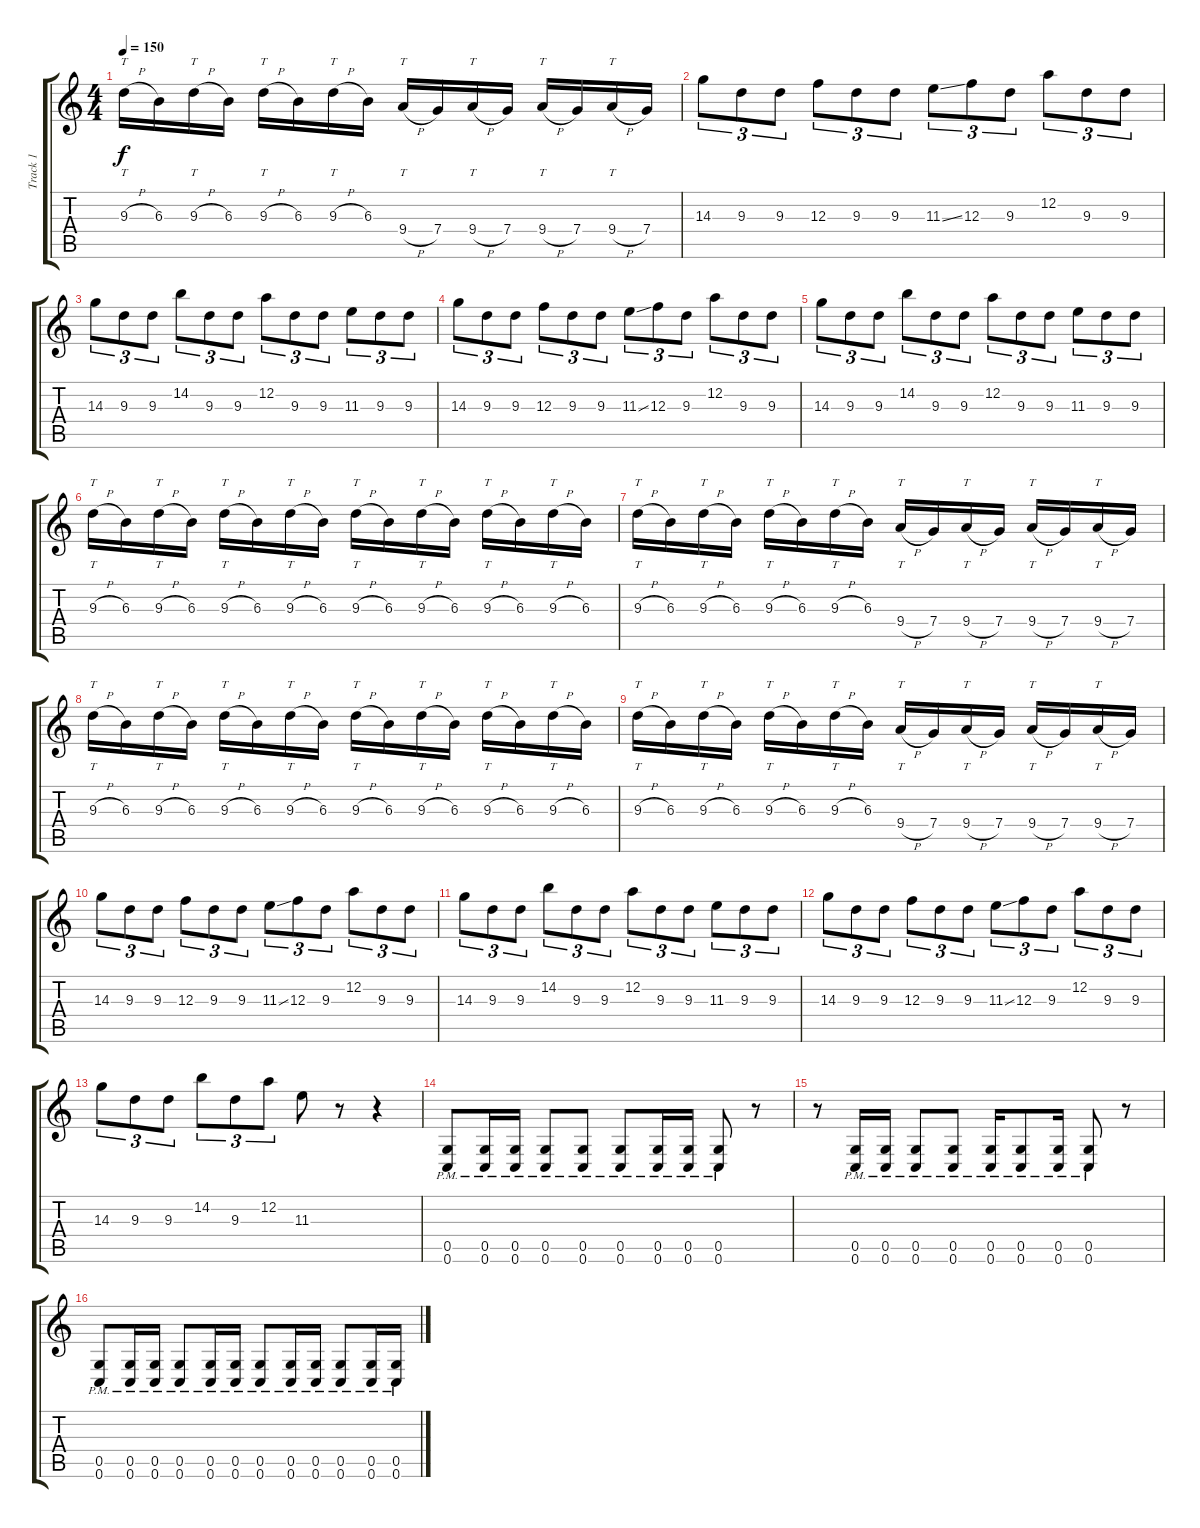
\track ("Track 1" "Track 1") {instrument distortionguitar}
\staff {score tabs}
\tuning (D4 A3 F3 C3 G2 C2) {hide}
\ts (4 4)
\tempo 150
\clef g2
\ks c
9.3{h}.16{tt dy f} 6.3.16 9.3{h}.16{tt} 6.3.16 9.3{h}.16{tt} 6.3.16 9.3{h}.16{tt} 6.3.16 9.4{h}.16{tt} 7.4.16 9.4{h}.16{tt} 7.4.16 9.4{h}.16{tt} 7.4.16 9.4{h}.16{tt} 7.4.16 |
14.3.8{tu (3 2)} 9.3.8{tu (3 2)} 9.3.8{tu (3 2)} 12.3.8{tu (3 2)} 9.3.8{tu (3 2)} 9.3.8{tu (3 2)} 11.3{ss}.8{tu (3 2)} 12.3.8{tu (3 2)} 9.3.8{tu (3 2)} 12.2.8{tu (3 2)} 9.3.8{tu (3 2)} 9.3.8{tu (3 2)} |
14.3.8{tu (3 2)} 9.3.8{tu (3 2)} 9.3.8{tu (3 2)} 14.2.8{tu (3 2)} 9.3.8{tu (3 2)} 9.3.8{tu (3 2)} 12.2.8{tu (3 2)} 9.3.8{tu (3 2)} 9.3.8{tu (3 2)} 11.3.8{tu (3 2)} 9.3.8{tu (3 2)} 9.3.8{tu (3 2)} |
14.3.8{tu (3 2)} 9.3.8{tu (3 2)} 9.3.8{tu (3 2)} 12.3.8{tu (3 2)} 9.3.8{tu (3 2)} 9.3.8{tu (3 2)} 11.3{ss}.8{tu (3 2)} 12.3.8{tu (3 2)} 9.3.8{tu (3 2)} 12.2.8{tu (3 2)} 9.3.8{tu (3 2)} 9.3.8{tu (3 2)} |
14.3.8{tu (3 2)} 9.3.8{tu (3 2)} 9.3.8{tu (3 2)} 14.2.8{tu (3 2)} 9.3.8{tu (3 2)} 9.3.8{tu (3 2)} 12.2.8{tu (3 2)} 9.3.8{tu (3 2)} 9.3.8{tu (3 2)} 11.3.8{tu (3 2)} 9.3.8{tu (3 2)} 9.3.8{tu (3 2)} |
9.3{h}.16{tt} 6.3.16 9.3{h}.16{tt} 6.3.16 9.3{h}.16{tt} 6.3.16 9.3{h}.16{tt} 6.3.16 9.3{h}.16{tt} 6.3.16 9.3{h}.16{tt} 6.3.16 9.3{h}.16{tt} 6.3.16 9.3{h}.16{tt} 6.3.16 |
9.3{h}.16{tt} 6.3.16 9.3{h}.16{tt} 6.3.16 9.3{h}.16{tt} 6.3.16 9.3{h}.16{tt} 6.3.16 9.4{h}.16{tt} 7.4.16 9.4{h}.16{tt} 7.4.16 9.4{h}.16{tt} 7.4.16 9.4{h}.16{tt} 7.4.16 |
9.3{h}.16{tt} 6.3.16 9.3{h}.16{tt} 6.3.16 9.3{h}.16{tt} 6.3.16 9.3{h}.16{tt} 6.3.16 9.3{h}.16{tt} 6.3.16 9.3{h}.16{tt} 6.3.16 9.3{h}.16{tt} 6.3.16 9.3{h}.16{tt} 6.3.16 |
9.3{h}.16{tt} 6.3.16 9.3{h}.16{tt} 6.3.16 9.3{h}.16{tt} 6.3.16 9.3{h}.16{tt} 6.3.16 9.4{h}.16{tt} 7.4.16 9.4{h}.16{tt} 7.4.16 9.4{h}.16{tt} 7.4.16 9.4{h}.16{tt} 7.4.16 |
14.3.8{tu (3 2)} 9.3.8{tu (3 2)} 9.3.8{tu (3 2)} 12.3.8{tu (3 2)} 9.3.8{tu (3 2)} 9.3.8{tu (3 2)} 11.3{ss}.8{tu (3 2)} 12.3.8{tu (3 2)} 9.3.8{tu (3 2)} 12.2.8{tu (3 2)} 9.3.8{tu (3 2)} 9.3.8{tu (3 2)} |
14.3.8{tu (3 2)} 9.3.8{tu (3 2)} 9.3.8{tu (3 2)} 14.2.8{tu (3 2)} 9.3.8{tu (3 2)} 9.3.8{tu (3 2)} 12.2.8{tu (3 2)} 9.3.8{tu (3 2)} 9.3.8{tu (3 2)} 11.3.8{tu (3 2)} 9.3.8{tu (3 2)} 9.3.8{tu (3 2)} |
14.3.8{tu (3 2)} 9.3.8{tu (3 2)} 9.3.8{tu (3 2)} 12.3.8{tu (3 2)} 9.3.8{tu (3 2)} 9.3.8{tu (3 2)} 11.3{ss}.8{tu (3 2)} 12.3.8{tu (3 2)} 9.3.8{tu (3 2)} 12.2.8{tu (3 2)} 9.3.8{tu (3 2)} 9.3.8{tu (3 2)} |
14.3.8{tu (3 2)} 9.3.8{tu (3 2)} 9.3.8{tu (3 2)} 14.2.8{tu (3 2)} 9.3.8{tu (3 2)} 12.2.8{tu (3 2)} 11.3.8 r.8 r.4 |
(0.5{pm} 0.6{pm}).8 (0.5{pm} 0.6{pm}).16 (0.5{pm} 0.6{pm}).16 (0.5{pm} 0.6{pm}).8 (0.5{pm} 0.6{pm}).8 (0.5{pm} 0.6{pm}).8 (0.5{pm} 0.6{pm}).16 (0.5{pm} 0.6{pm}).16 (0.5{pm} 0.6{pm}).8 r.8 |
r.8 (0.5{pm} 0.6{pm}).16 (0.5{pm} 0.6{pm}).16 (0.5{pm} 0.6{pm}).8 (0.5{pm} 0.6{pm}).8 (0.5{pm} 0.6{pm}).16 (0.5{pm} 0.6{pm}).8 (0.5{pm} 0.6{pm}).16 (0.5{pm} 0.6{pm}).8 r.8 |
(0.5{pm} 0.6{pm}).8 (0.5{pm} 0.6{pm}).16 (0.5{pm} 0.6{pm}).16 (0.5{pm} 0.6{pm}).8 (0.5{pm} 0.6{pm}).16 (0.5{pm} 0.6{pm}).16 (0.5{pm} 0.6{pm}).8 (0.5{pm} 0.6{pm}).16 (0.5{pm} 0.6{pm}).16 (0.5{pm} 0.6{pm}).8 (0.5{pm} 0.6{pm}).16 (0.5{pm} 0.6{pm}).16
